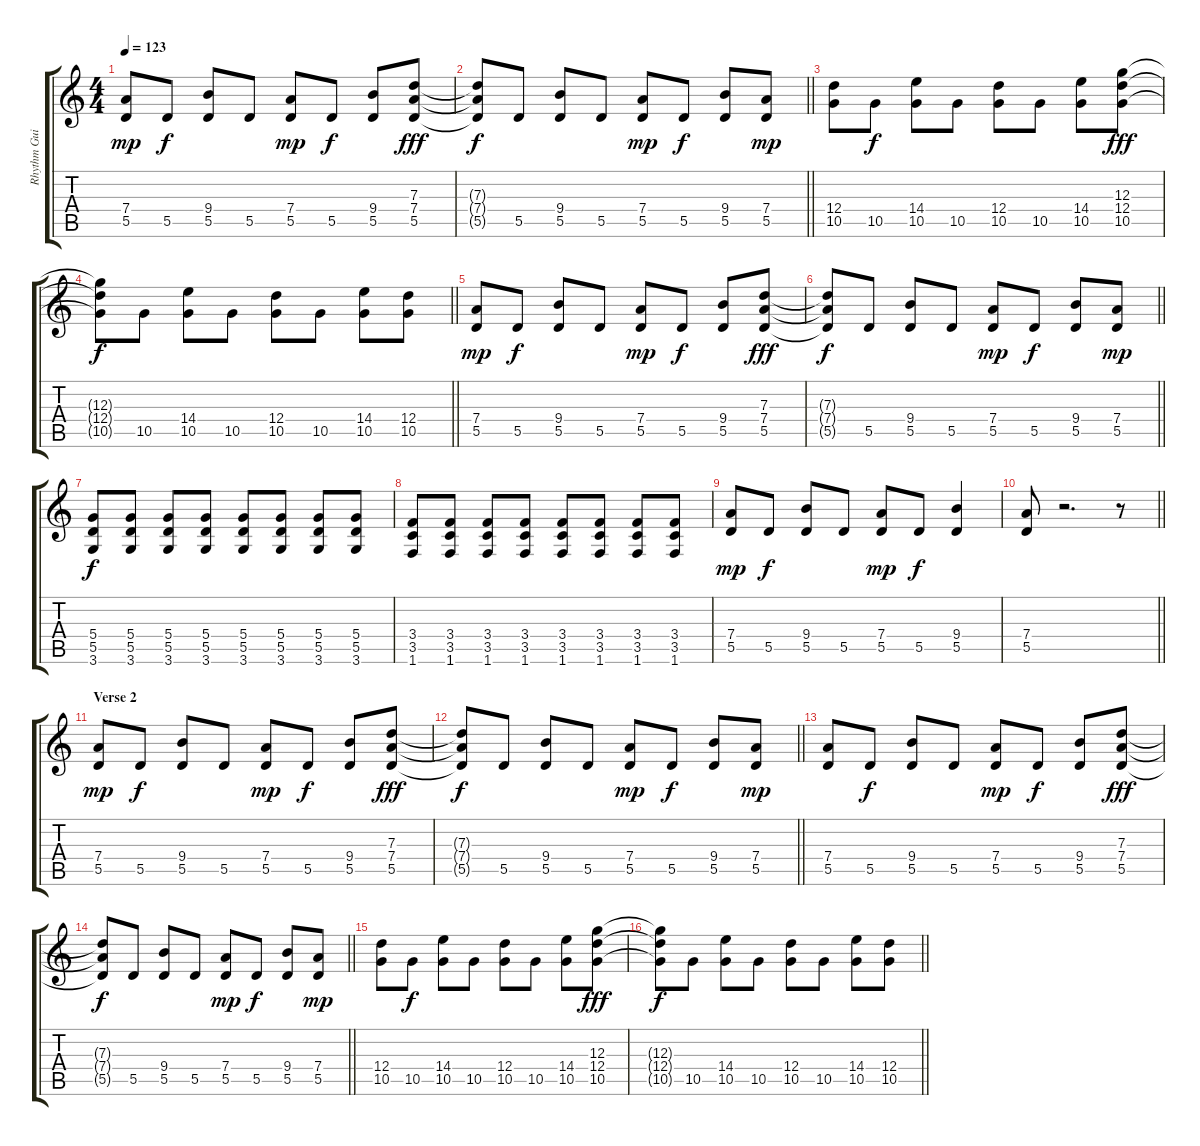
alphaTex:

\track ("Rhythm Guitar" "Rhythm Gui") {instrument electricguitarjazz}
\staff {score tabs}
\tuning (E4 B3 G3 D3 A2 E2) {hide}
\ts (4 4)
\tempo 123
\clef g2
\ks c
(7.4 5.5).8{dy mp} 5.5.8{dy f} (9.4 5.5).8 5.5.8 (7.4 5.5).8{dy mp} 5.5.8{dy f} (9.4 5.5).8 (7.3 7.4 5.5).8{dy fff} |
\barLineRight lightlight
(7.3{t} 7.4{t} 5.5{t}).8{dy f} 5.5.8 (9.4 5.5).8 5.5.8 (7.4 5.5).8{dy mp} 5.5.8{dy f} (9.4 5.5).8 (7.4 5.5).8{dy mp} |
(12.4 10.5).8 10.5.8{dy f} (14.4 10.5).8 10.5.8 (12.4 10.5).8 10.5.8 (14.4 10.5).8 (12.3 12.4 10.5).8{dy fff} |
\barLineRight lightlight
(12.3{t} 12.4{t} 10.5{t}).8{dy f} 10.5.8 (14.4 10.5).8 10.5.8 (12.4 10.5).8 10.5.8 (14.4 10.5).8 (12.4 10.5).8 |
(7.4 5.5).8{dy mp} 5.5.8{dy f} (9.4 5.5).8 5.5.8 (7.4 5.5).8{dy mp} 5.5.8{dy f} (9.4 5.5).8 (7.3 7.4 5.5).8{dy fff} |
\barLineRight lightlight
(7.3{t} 7.4{t} 5.5{t}).8{dy f} 5.5.8 (9.4 5.5).8 5.5.8 (7.4 5.5).8{dy mp} 5.5.8{dy f} (9.4 5.5).8 (7.4 5.5).8{dy mp} |
(5.4 5.5 3.6).8{dy f} (5.4 5.5 3.6).8 (5.4 5.5 3.6).8 (5.4 5.5 3.6).8 (5.4 5.5 3.6).8 (5.4 5.5 3.6).8 (5.4 5.5 3.6).8 (5.4 5.5 3.6).8 |
(3.4 3.5 1.6).8 (3.4 3.5 1.6).8 (3.4 3.5 1.6).8 (3.4 3.5 1.6).8 (3.4 3.5 1.6).8 (3.4 3.5 1.6).8 (3.4 3.5 1.6).8 (3.4 3.5 1.6).8 |
(7.4 5.5).8{dy mp} 5.5.8{dy f} (9.4 5.5).8 5.5.8 (7.4 5.5).8{dy mp} 5.5.8{dy f} (9.4 5.5).4 |
\barLineRight lightlight
(7.4 5.5).8 r.2{d} r.8 |
\section ("" "Verse 2")
(7.4 5.5).8{dy mp} 5.5.8{dy f} (9.4 5.5).8 5.5.8 (7.4 5.5).8{dy mp} 5.5.8{dy f} (9.4 5.5).8 (7.3 7.4 5.5).8{dy fff} |
\barLineRight lightlight
(7.3{t} 7.4{t} 5.5{t}).8{dy f} 5.5.8 (9.4 5.5).8 5.5.8 (7.4 5.5).8{dy mp} 5.5.8{dy f} (9.4 5.5).8 (7.4 5.5).8{dy mp} |
(7.4 5.5).8 5.5.8{dy f} (9.4 5.5).8 5.5.8 (7.4 5.5).8{dy mp} 5.5.8{dy f} (9.4 5.5).8 (7.3 7.4 5.5).8{dy fff} |
\barLineRight lightlight
(7.3{t} 7.4{t} 5.5{t}).8{dy f} 5.5.8 (9.4 5.5).8 5.5.8 (7.4 5.5).8{dy mp} 5.5.8{dy f} (9.4 5.5).8 (7.4 5.5).8{dy mp} |
(12.4 10.5).8 10.5.8{dy f} (14.4 10.5).8 10.5.8 (12.4 10.5).8 10.5.8 (14.4 10.5).8 (12.3 12.4 10.5).8{dy fff} |
\barLineRight lightlight
(12.3{t} 12.4{t} 10.5{t}).8{dy f} 10.5.8 (14.4 10.5).8 10.5.8 (12.4 10.5).8 10.5.8 (14.4 10.5).8 (12.4 10.5).8
